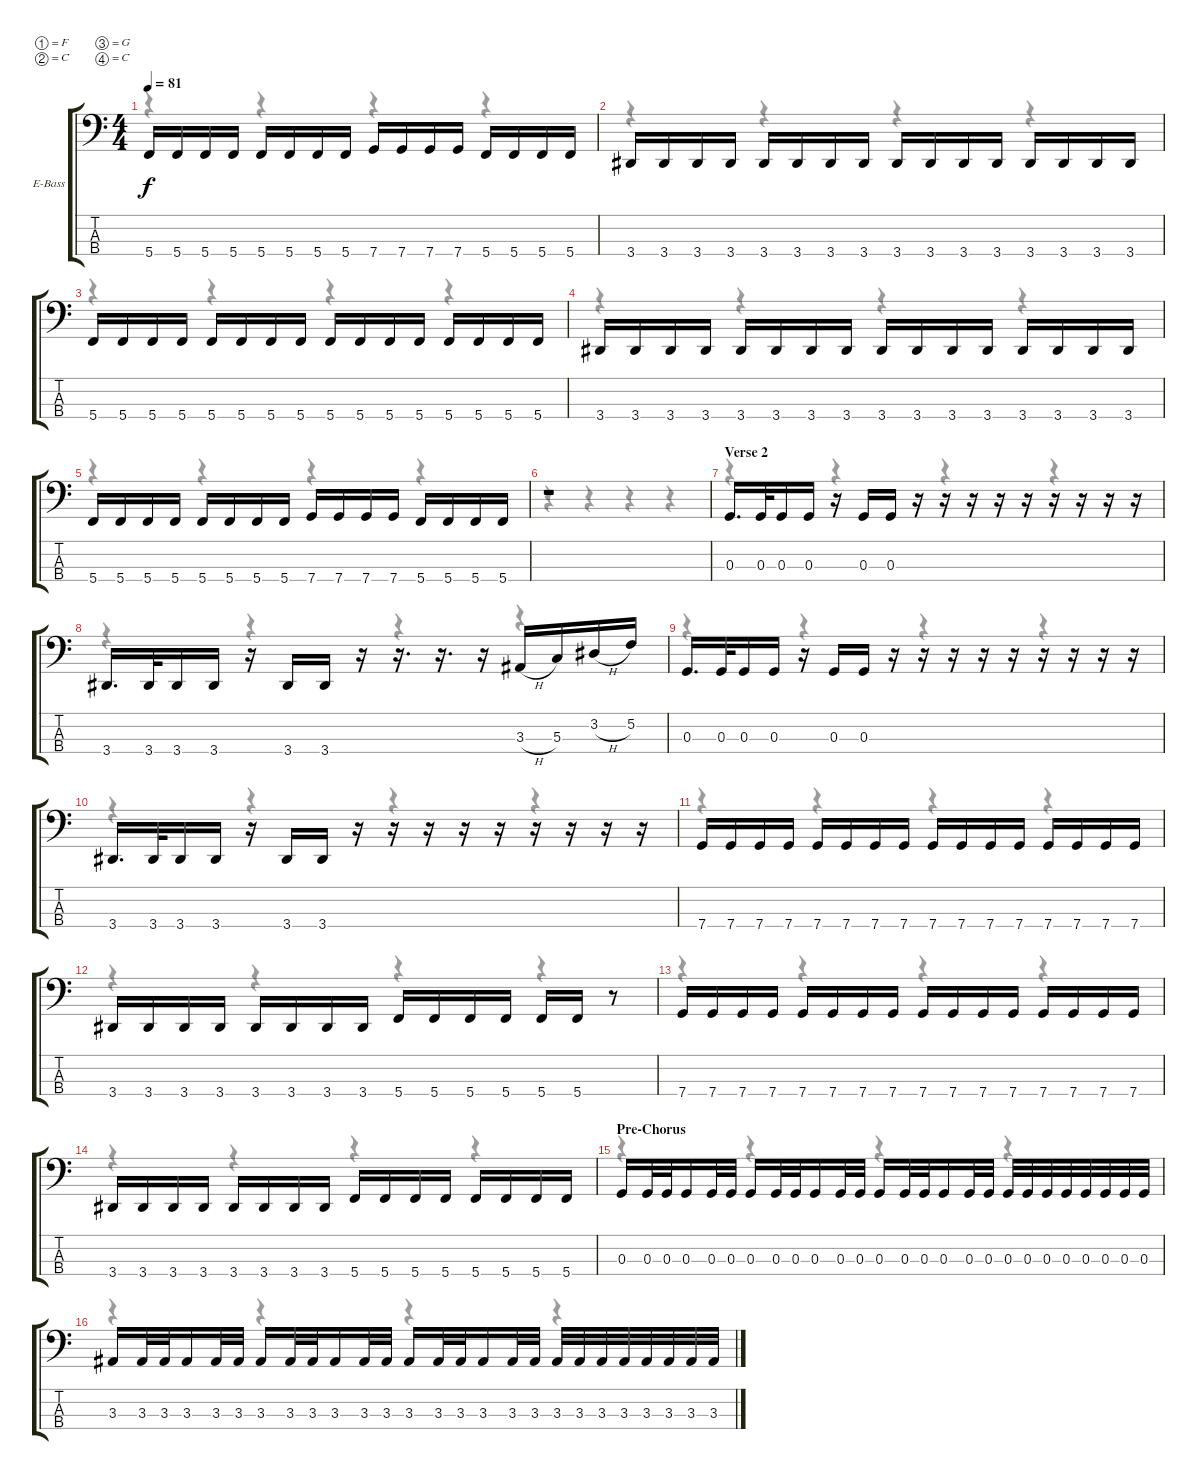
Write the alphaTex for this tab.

\bracketExtendMode groupsimilarinstruments
\firstSystemTrackNameOrientation horizontal
\otherSystemsTrackNameOrientation horizontal
\track ("Jason (Bass)" "E-Bass") {instrument electricbasspick}
\staff {score tabs}
\tuning (F2 C2 G1 C1)
\voice
\ts (4 4)
\tempo 81
\clef f4
\ks c
5.4.16{dy f} 5.4.16 5.4.16 5.4.16 5.4.16 5.4.16 5.4.16 5.4.16 7.4.16 7.4.16 7.4.16 7.4.16 5.4.16 5.4.16 5.4.16 5.4.16 |
3.4.16 3.4.16 3.4.16 3.4.16 3.4.16 3.4.16 3.4.16 3.4.16 3.4.16 3.4.16 3.4.16 3.4.16 3.4.16 3.4.16 3.4.16 3.4.16 |
5.4.16 5.4.16 5.4.16 5.4.16 5.4.16 5.4.16 5.4.16 5.4.16 5.4.16 5.4.16 5.4.16 5.4.16 5.4.16 5.4.16 5.4.16 5.4.16 |
3.4.16 3.4.16 3.4.16 3.4.16 3.4.16 3.4.16 3.4.16 3.4.16 3.4.16 3.4.16 3.4.16 3.4.16 3.4.16 3.4.16 3.4.16 3.4.16 |
5.4.16 5.4.16 5.4.16 5.4.16 5.4.16 5.4.16 5.4.16 5.4.16 7.4.16 7.4.16 7.4.16 7.4.16 5.4.16 5.4.16 5.4.16 5.4.16 |
r.1 |
\section ("" "Verse 2")
0.3.16{d} 0.3.32 0.3.16 0.3.16 r.16 0.3.16 0.3.16 r.16 r.16 r.16 r.16 r.16 r.16 r.16 r.16 r.16 |
3.4.16{d} 3.4.32 3.4.16 3.4.16 r.16 3.4.16 3.4.16 r.16 r.16{d} r.16{d} r.16 3.3{h}.16 5.3.16 3.2{h}.16 5.2.16 |
0.3.16{d} 0.3.32 0.3.16 0.3.16 r.16 0.3.16 0.3.16 r.16 r.16 r.16 r.16 r.16 r.16 r.16 r.16 r.16 |
3.4.16{d} 3.4.32 3.4.16 3.4.16 r.16 3.4.16 3.4.16 r.16 r.16 r.16 r.16 r.16 r.16 r.16 r.16 r.16 |
7.4.16 7.4.16 7.4.16 7.4.16 7.4.16 7.4.16 7.4.16 7.4.16 7.4.16 7.4.16 7.4.16 7.4.16 7.4.16 7.4.16 7.4.16 7.4.16 |
3.4.16 3.4.16 3.4.16 3.4.16 3.4.16 3.4.16 3.4.16 3.4.16 5.4.16 5.4.16 5.4.16 5.4.16 5.4.16 5.4.16 r.8 |
7.4.16 7.4.16 7.4.16 7.4.16 7.4.16 7.4.16 7.4.16 7.4.16 7.4.16 7.4.16 7.4.16 7.4.16 7.4.16 7.4.16 7.4.16 7.4.16 |
3.4.16 3.4.16 3.4.16 3.4.16 3.4.16 3.4.16 3.4.16 3.4.16 5.4.16 5.4.16 5.4.16 5.4.16 5.4.16 5.4.16 5.4.16 5.4.16 |
\section ("" "Pre-Chorus")
0.3.16 0.3.32 0.3.32 0.3.16 0.3.32 0.3.32 0.3.16 0.3.32 0.3.32 0.3.16 0.3.32 0.3.32 0.3.16 0.3.32 0.3.32 0.3.16 0.3.32 0.3.32 0.3.32 0.3.32 0.3.32 0.3.32 0.3.32 0.3.32 0.3.32 0.3.32 |
3.3.16 3.3.32 3.3.32 3.3.16 3.3.32 3.3.32 3.3.16 3.3.32 3.3.32 3.3.16 3.3.32 3.3.32 3.3.16 3.3.32 3.3.32 3.3.16 3.3.32 3.3.32 3.3.32 3.3.32 3.3.32 3.3.32 3.3.32 3.3.32 3.3.32 3.3.32
\voice
\clef f4
\ottava regular
\simile none
\ks c
r.4{dy mf} r.4 r.4 r.4 |
r.4 r.4 r.4 r.4 |
r.4 r.4 r.4 r.4 |
r.4 r.4 r.4 r.4 |
r.4 r.4 r.4 r.4 |
r.4 r.4 r.4 r.4 |
r.4 r.4 r.4 r.4 |
r.4 r.4 r.4 r.4 |
r.4 r.4 r.4 r.4 |
r.4 r.4 r.4 r.4 |
r.4 r.4 r.4 r.4 |
r.4 r.4 r.4 r.4 |
r.4 r.4 r.4 r.4 |
r.4 r.4 r.4 r.4 |
r.4 r.4 r.4 r.4 |
r.4 r.4 r.4 r.4
